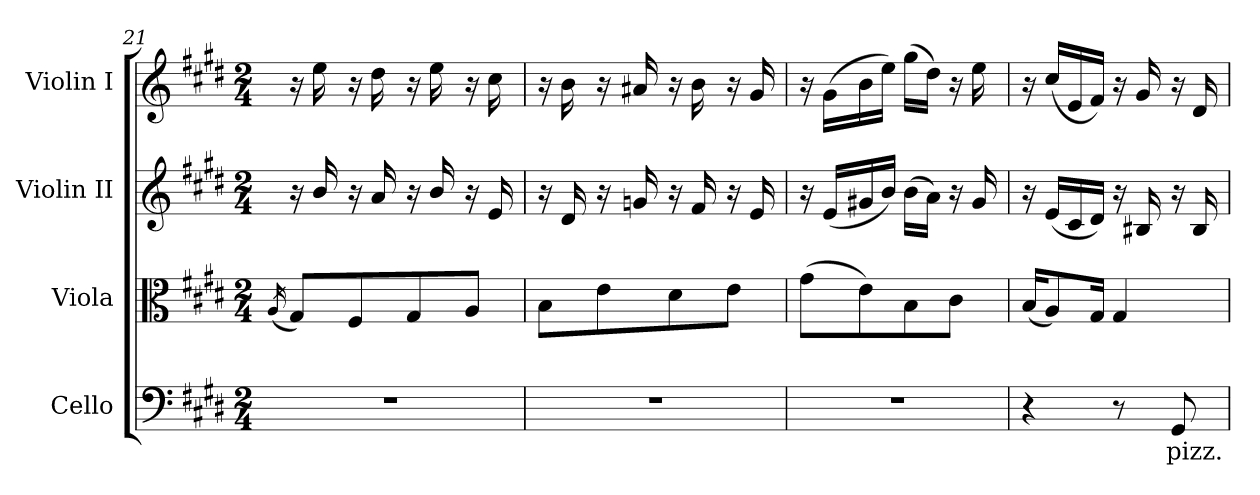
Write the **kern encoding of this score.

**kern	**text	**kern	**kern	**kern
*part4	*part4	*part3	*part2	*part1
*staff4	*staff4	*staff3	*staff2	*staff1
*I"Cello	*	*I"Viola	*I"Violin II	*I"Violin I
*	*	*I'Vla	*I'Vln	*I'Vln
*clefF4	*	*clefC3	*clefG2	*clefG2
*k[f#c#g#d#]	*	*k[f#c#g#d#]	*k[f#c#g#d#]	*k[f#c#g#d#]
*M2/4	*	*M2/4	*M2/4	*M2/4
=21	=21	=21	=21	=21
.	.	(<16qA/	.	.
2r	.	8G#/L)	16r	16r
.	.	.	16b/	16ee\
.	.	8F#/	16r	16r
.	.	.	16a/	16dd#\
.	.	8G#/	16r	16r
.	.	.	16b/	16ee\
.	.	8A/J	16r	16r
.	.	.	16e/	16cc#\
=22	=22	=22	=22	=22
2r	.	8B\L	16r	16r
.	.	.	16d#/	16b\
.	.	8e\	16r	16r
.	.	.	16gn/	16a#X/
.	.	8d#\	16r	16r
.	.	.	16f#/	16b\
.	.	8e\J	16r	16r
.	.	.	16e/	16g#/
=23	=23	=23	=23	=23
2r	.	(>8g#\L	16r	16r
.	.	.	(<16e/LL	(>16g#\LL
.	.	8e\)	16g#X/	16b\
.	.	.	16b/JJ)	16ee\JJ)
.	.	8B\	(>16b\LL	(>16gg#\LL
.	.	.	16a\JJ)	16dd#\JJ)
.	.	8c#\J	16r	16r
.	.	.	16g#/	16ee\
=24	=24	=24	=24	=24
4r	.	(<16B/KL	16r	16r
.	.	8A/)	(<16e/LL	(<16cc#/LL
.	.	.	16c#/	16e/
.	.	16G#/Jk	16d#/JJ)	16f#/JJ)
8r	.	4G#/	16r	16r
.	.	.	16B#X/	16g#/
!	!LO:LY:b	!	!	!
8GG#/	pizz.	.	16r	16r
.	.	.	16B#/	16d#/
=	=	=	=	=
*-	*-	*-	*-	*-
